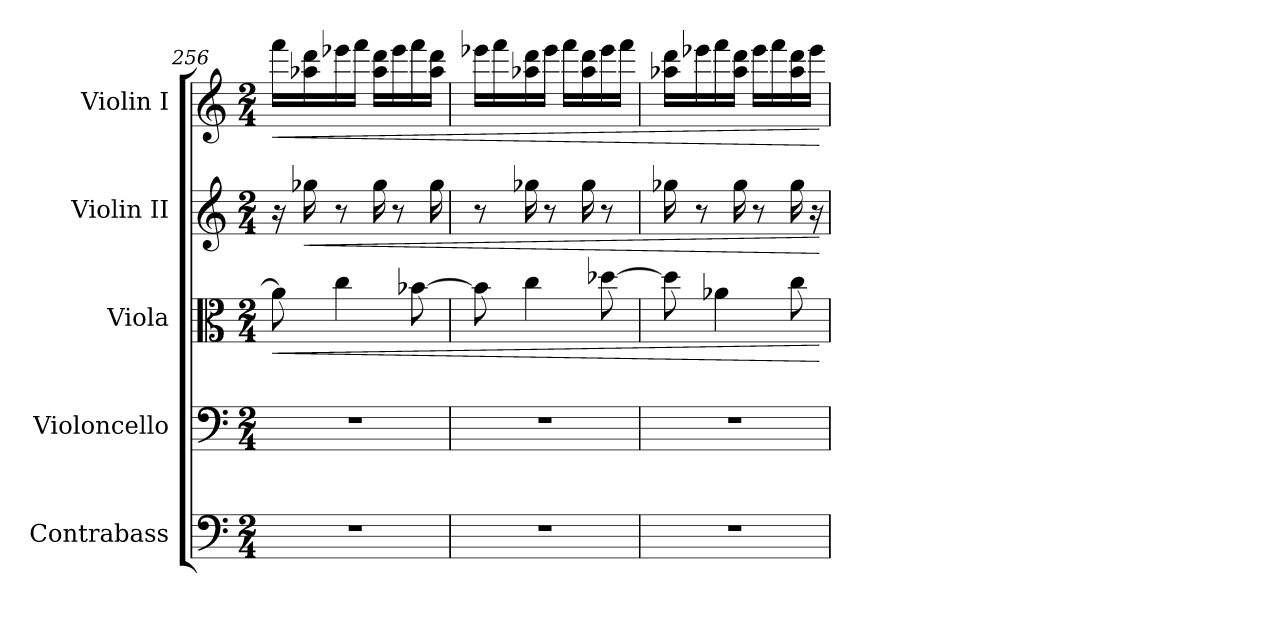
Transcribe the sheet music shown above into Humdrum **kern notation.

**kern	**kern	**kern	**dynam	**kern	**dynam	**kern	**dynam
*part5	*part4	*part3	*part3	*part2	*part2	*part1	*part1
*staff5	*staff4	*staff3	*staff3	*staff2	*staff2	*staff1	*staff1
*I"Contrabass	*I"Violoncello	*I"Viola	*	*I"Violin II	*	*I"Violin I	*
*I'Cb.	*I'Vc.	*I'Vla.	*	*I'Vln. II	*	*I'Vln. I	*
!!LO:PB:g=z
*clefF4	*clefF4	*clefC3	*	*clefG2	*	*clefG2	*
*ITrd7c12	*	*	*	*	*	*	*
*k[]	*k[]	*k[]	*	*k[]	*	*k[]	*
*M2/4	*M2/4	*M2/4	*	*M2/4	*	*M2/4	*
=256	=256	=256	=256	=256	=256	=256	=256
!	!	!	!LO:HP:b	!	!	!	!LO:HP:b
2r	2r	8a-\]	<	16r	.	16fff\LL	<
!	!	!	!	!	!LO:HP:b	!	!
.	.	.	.	16gg-X\	<	16aa-X\ 16ddd\	.
.	.	4cc\	.	8r	.	16eee-X\	.
.	.	.	.	.	.	16fff\JJ	.
.	.	.	.	16gg-\	.	16aa-\ 16ddd\LL	.
.	.	.	.	8r	.	16eee-\	.
.	.	[8b-X\	.	.	.	16fff\	.
.	.	.	.	16gg-\	.	16aa-\ 16ddd\JJ	.
=257	=257	=257	=257	=257	=257	=257	=257
2r	2r	8b-\]	.	8r	.	16eee-X\LL	.
.	.	.	.	.	.	16fff\	.
.	.	4cc\	.	16gg-X\	.	16aa-X\ 16ddd\	.
.	.	.	.	8r	.	16eee-\JJ	.
.	.	.	.	.	.	16fff\LL	.
.	.	.	.	16gg-\	.	16aa-\ 16ddd\	.
.	.	[8dd-X\	.	8r	.	16eee-\	.
.	.	.	.	.	.	16fff\JJ	.
=258	=258	=258	=258	=258	=258	=258	=258
2r	2r	8dd-\]	.	16gg-X\	.	16aa-X\ 16ddd\LL	.
.	.	.	.	8r	.	16eee-X\	.
.	.	4a-X\	.	.	.	16fff\	.
.	.	.	.	16gg-\	.	16aa-\ 16ddd\JJ	.
.	.	.	.	8r	.	16eee-\LL	.
.	.	.	.	.	.	16fff\	.
.	.	8cc\	.	16gg-\	.	16aa-\ 16ddd\	.
.	.	.	.	16r	.	16eee-\JJ	.
.	.	.	[	.	[	.	[
=	=	=	=	=	=	=	=
*-	*-	*-	*-	*-	*-	*-	*-
